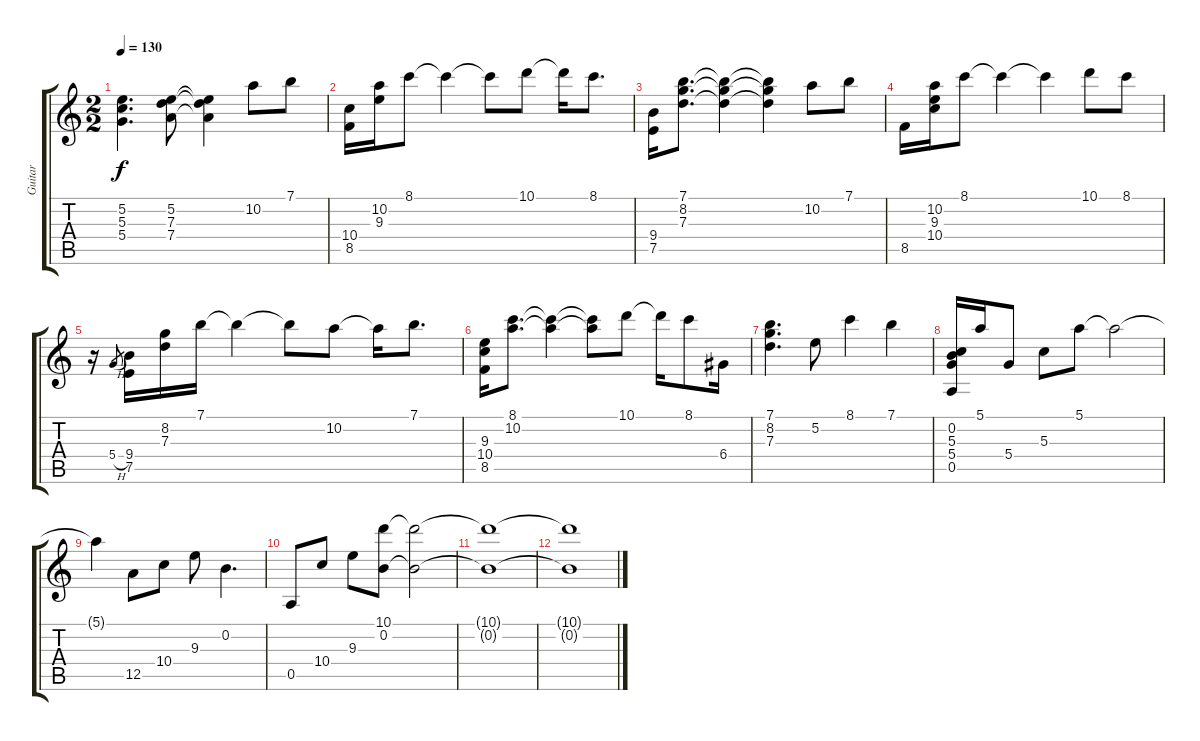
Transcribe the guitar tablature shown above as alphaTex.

\track ("Guitar" "Guitar") {instrument acousticguitarsteel}
\staff {score tabs}
\tuning (E4 B3 G3 D3 A2 E2) {hide}
\ts (2 2)
\tempo 130
\clef g2
\ks c
(5.2{t} 5.3{t} 5.4{t}).4{d dy f} (5.2 7.3 7.4).8 (5.2{t} 7.3{t} 7.4{t}).4 10.2.8 7.1.8 |
(10.4 8.5).16 (10.2 9.3).16 8.1.8 8.1{t}.4 8.1{t}.8 10.1.8 10.1{t}.16 8.1.8{d} |
(9.4 7.5).16 (7.1 8.2 7.3).8{d} (7.1{t} 8.2{t} 7.3{t}).4 (7.1{t} 8.2{t} 7.3{t}).4 10.2.8 7.1.8 |
8.5.16 (10.2 9.3 10.4).16 8.1.8 8.1{t}.4 8.1{t}.4 10.1.8 8.1.8 |
r.16 5.4{h}.8{gr} (9.4 7.5).16 (8.2 7.3).16 7.1.16 7.1{t}.4 7.1{t}.8 10.2.8 10.2{t}.16 7.1.8{d} |
(9.3 10.4 8.5).16 (8.1 10.2).8{d} (8.1{t} 10.2{t}).4 (8.1{t} 10.2{t}).8 10.1.8 10.1{t}.16 8.1.8 6.4.16 |
(7.1 8.2 7.3).4{d} 5.2.8 8.1.4 7.1.4 |
(0.2 5.3 5.4 0.5).16 5.1.16 5.4.8 5.3.8 5.1.8 5.1{t}.2 |
5.1{t}.4 12.5.8 10.4.8 9.3.8 0.2.4{d} |
0.5.8 10.4.8 9.3.8 (10.1 0.2).8 (10.1{t} 0.2{t}).2 |
(10.1{t} 0.2{t}).1 |
(10.1{t} 0.2{t}).1
